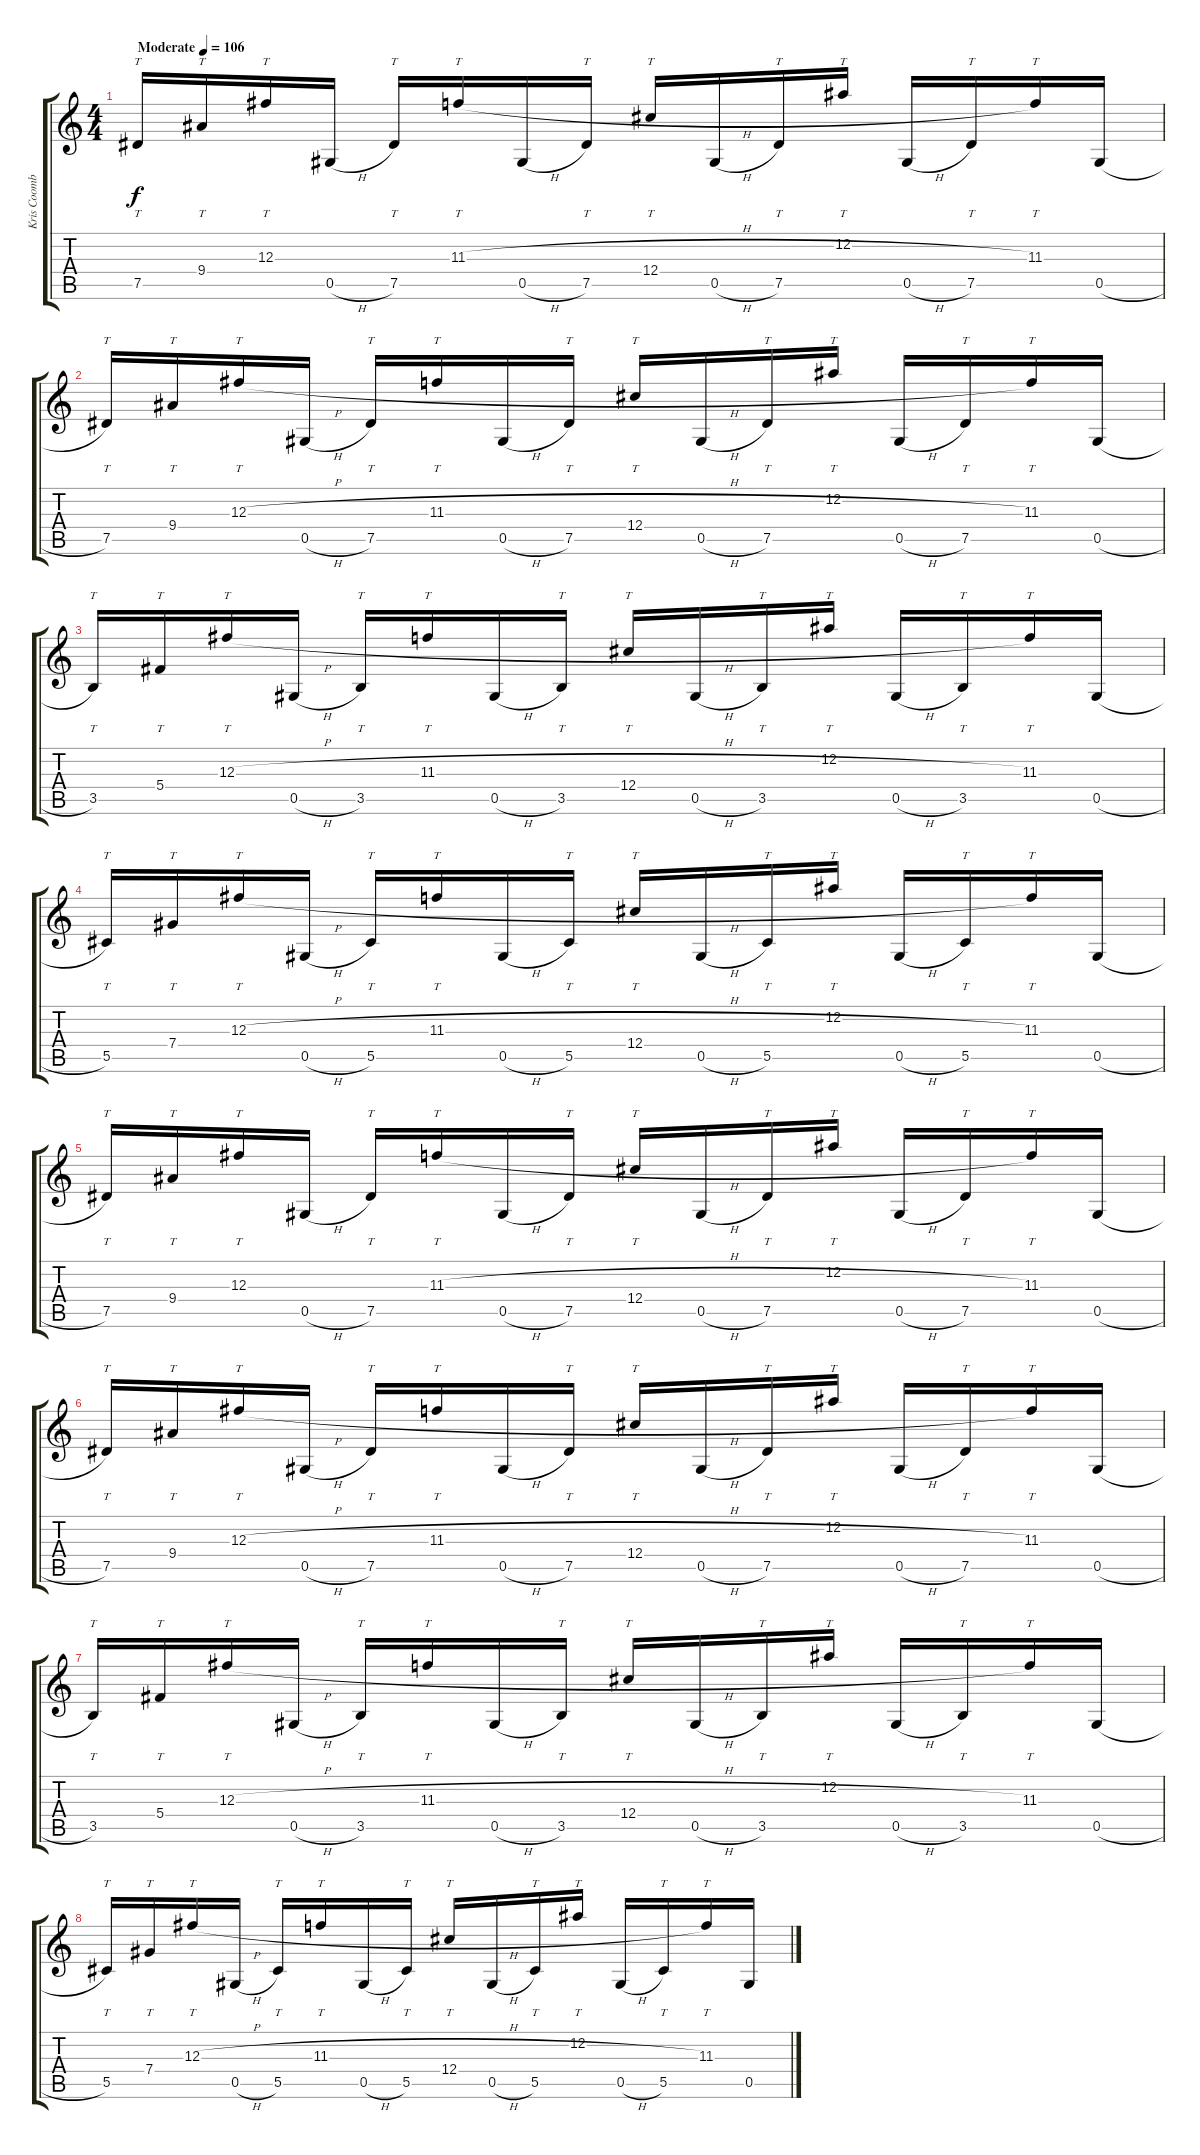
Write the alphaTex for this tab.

\track ("Kris Coombs" "Kris Coomb") {instrument distortionguitar}
\staff {score tabs}
\tuning (Eb4 Bb3 Gb3 Db3 Ab2 Db2) {hide}
\ts (4 4)
\tempo (106 "Moderate")
\clef g2
\ks c
7.5.16{tt dy f instrument distortionguitar} 9.4.16{tt} 12.3.16{tt} 0.5{h}.16 7.5.16{tt} 11.3{h}.16{tt} 0.5{h}.16 7.5.16{tt} 12.4.16{tt} 0.5{h}.16 7.5.16{tt} 12.2.16{tt} 0.5{h}.16 7.5.16{tt} 11.3.16{tt} 0.5{h}.16 |
7.5.16{tt} 9.4.16{tt} 12.3{h}.16{tt} 0.5{h}.16 7.5.16{tt} 11.3{h}.16{tt} 0.5{h}.16 7.5.16{tt} 12.4.16{tt} 0.5{h}.16 7.5.16{tt} 12.2.16{tt} 0.5{h}.16 7.5.16{tt} 11.3.16{tt} 0.5{h}.16 |
3.5.16{tt} 5.4.16{tt} 12.3{h}.16{tt} 0.5{h}.16 3.5.16{tt} 11.3{h}.16{tt} 0.5{h}.16 3.5.16{tt} 12.4.16{tt} 0.5{h}.16 3.5.16{tt} 12.2.16{tt} 0.5{h}.16 3.5.16{tt} 11.3.16{tt} 0.5{h}.16 |
5.5.16{tt} 7.4.16{tt} 12.3{h}.16{tt} 0.5{h}.16 5.5.16{tt} 11.3{h}.16{tt} 0.5{h}.16 5.5.16{tt} 12.4.16{tt} 0.5{h}.16 5.5.16{tt} 12.2.16{tt} 0.5{h}.16 5.5.16{tt} 11.3.16{tt} 0.5{h}.16 |
7.5.16{tt instrument distortionguitar} 9.4.16{tt} 12.3.16{tt} 0.5{h}.16 7.5.16{tt} 11.3{h}.16{tt} 0.5{h}.16 7.5.16{tt} 12.4.16{tt} 0.5{h}.16 7.5.16{tt} 12.2.16{tt} 0.5{h}.16 7.5.16{tt} 11.3.16{tt} 0.5{h}.16 |
7.5.16{tt} 9.4.16{tt} 12.3{h}.16{tt} 0.5{h}.16 7.5.16{tt} 11.3{h}.16{tt} 0.5{h}.16 7.5.16{tt} 12.4.16{tt} 0.5{h}.16 7.5.16{tt} 12.2.16{tt} 0.5{h}.16 7.5.16{tt} 11.3.16{tt} 0.5{h}.16 |
3.5.16{tt} 5.4.16{tt} 12.3{h}.16{tt} 0.5{h}.16 3.5.16{tt} 11.3{h}.16{tt} 0.5{h}.16 3.5.16{tt} 12.4.16{tt} 0.5{h}.16 3.5.16{tt} 12.2.16{tt} 0.5{h}.16 3.5.16{tt} 11.3.16{tt} 0.5{h}.16 |
5.5.16{tt} 7.4.16{tt} 12.3{h}.16{tt} 0.5{h}.16 5.5.16{tt} 11.3{h}.16{tt} 0.5{h}.16 5.5.16{tt} 12.4.16{tt} 0.5{h}.16 5.5.16{tt} 12.2.16{tt} 0.5{h}.16 5.5.16{tt} 11.3.16{tt} 0.5{h}.16
